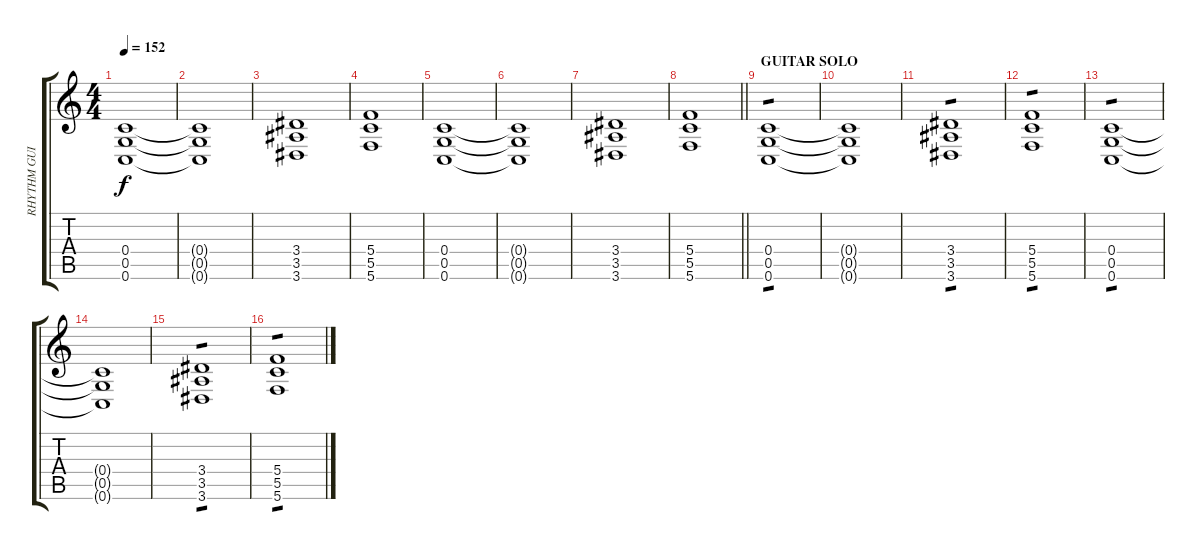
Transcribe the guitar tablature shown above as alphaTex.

\track ("RHYTHM GUITAR" "RHYTHM GUI") {instrument electricguitarjazz}
\staff {score tabs}
\tuning (D4 A3 F3 C3 G2 C2) {hide}
\ts (4 4)
\tempo 152
\clef g2
\ks c
(0.4 0.5 0.6).1{dy f} |
(0.4{t} 0.5{t} 0.6{t}).1 |
(3.4 3.5 3.6).1 |
(5.4 5.5 5.6).1 |
(0.4 0.5 0.6).1 |
(0.4{t} 0.5{t} 0.6{t}).1 |
(3.4 3.5 3.6).1 |
\barLineRight lightlight
(5.4 5.5 5.6).1 |
\section ("" "GUITAR SOLO")
(0.4 0.5 0.6).1{tp 1} |
(0.4{t} 0.5{t} 0.6{t}).1 |
(3.4 3.5 3.6).1{tp 1} |
(5.4 5.5 5.6).1{tp 1} |
(0.4 0.5 0.6).1{tp 1} |
(0.4{t} 0.5{t} 0.6{t}).1 |
(3.4 3.5 3.6).1{tp 1} |
(5.4 5.5 5.6).1{tp 1}
